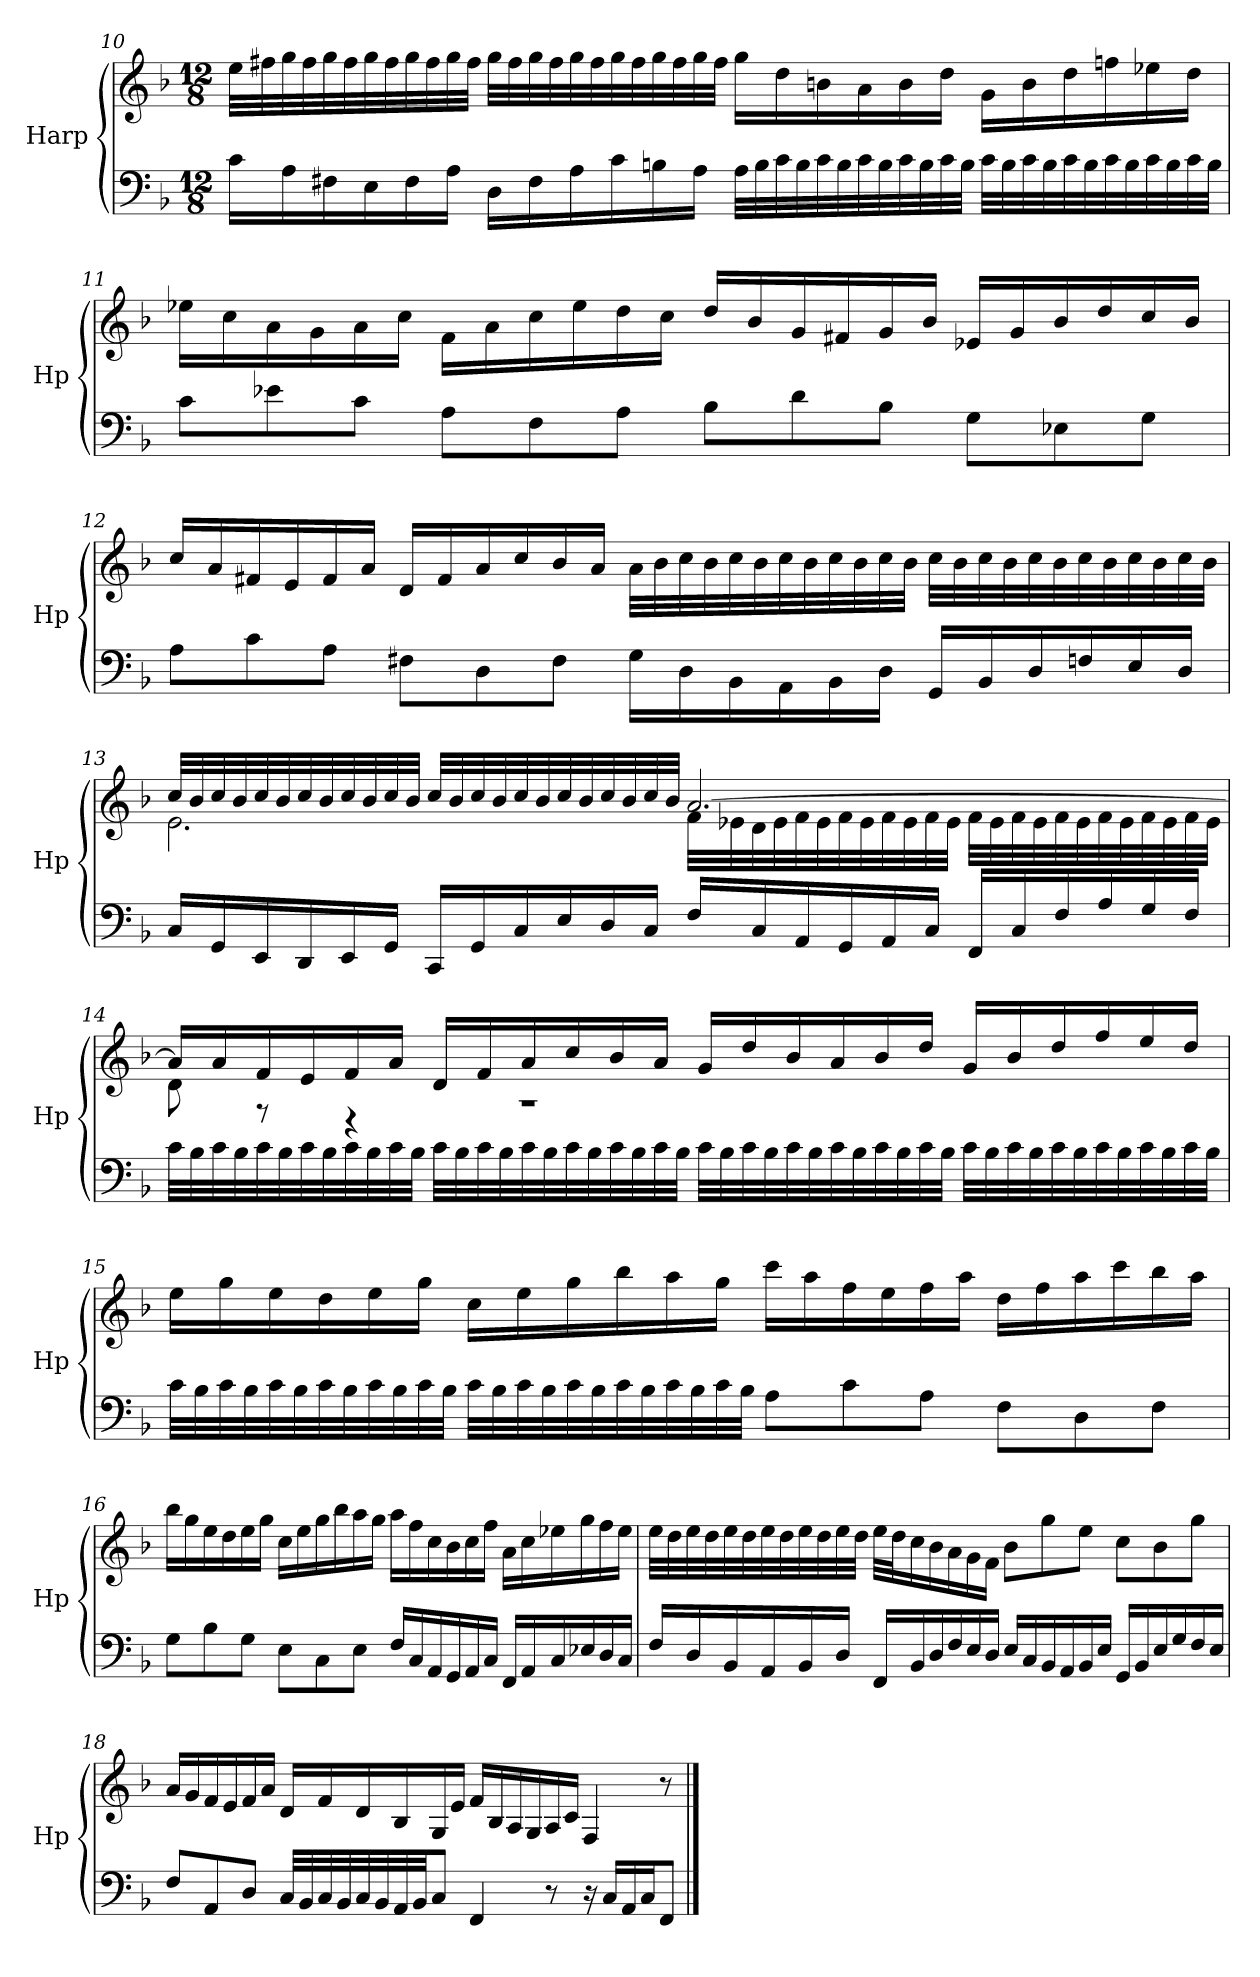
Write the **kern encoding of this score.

**kern	**kern
*part1	*part1
*staff2	*staff1
*I"Harp	*
*I'Hp	*
!!LO:LB:g=z
*clefF4	*clefG2
*k[b-]	*k[b-]
*M12/8	*M12/8
=10	=10
16c\LL	32ee\LLL
.	32ff#X\
16A\	32gg\
.	32ff#\
16F#X\	32gg\
.	32ff#\
16E\	32gg\
.	32ff#\
16F#\	32gg\
.	32ff#\
16A\JJ	32gg\
.	32ff#\JJJ
16D\LL	32gg\LLL
.	32ff#\
16F#\	32gg\
.	32ff#\
16A\	32gg\
.	32ff#\
16c\	32gg\
.	32ff#\
16Bn\	32gg\
.	32ff#\
16A\JJ	32gg\
.	32ff#\JJJ
32A\LLL	16gg\LL
32B\	.
32c\	16dd\
32B\	.
32c\	16bn\
32B\	.
32c\	16a\
32B\	.
32c\	16b\
32B\	.
32c\	16dd\JJ
32B\JJJ	.
32c\LLL	16g\LL
32B\	.
32c\	16b\
32B\	.
32c\	16dd\
32B\	.
32c\	16ffn\
32B\	.
32c\	16ee-X\
32B\	.
32c\	16dd\JJ
32B\JJJ	.
!!LO:LB:g=z
=11	=11
8c\L	16ee-X\LL
.	16cc\
8e-X\	16a\
.	16g\
8c\J	16a\
.	16cc\JJ
8A\L	16f\LL
.	16a\
8F\	16cc\
.	16ee-\
8A\J	16dd\
.	16cc\JJ
8B-\L	16dd/LL
.	16b-/
8d\	16g/
.	16f#X/
8B-\J	16g/
.	16b-/JJ
8G\L	16e-X/LL
.	16g/
8E-X\	16b-/
.	16dd/
8G\J	16cc/
.	16b-/JJ
!!LO:PB:g=z
=12	=12
8A\L	16cc/LL
.	16a/
8c\	16f#X/
.	16e/
8A\J	16f#/
.	16a/JJ
8F#X\L	16d/LL
.	16f#/
8D\	16a/
.	16cc/
8F#\J	16b-/
.	16a/JJ
16G\LL	32a\LLL
.	32b-\
16D\	32cc\
.	32b-\
16BB-\	32cc\
.	32b-\
16AA\	32cc\
.	32b-\
16BB-\	32cc\
.	32b-\
16D\JJ	32cc\
.	32b-\JJJ
16GG/LL	32cc\LLL
.	32b-\
16BB-/	32cc\
.	32b-\
16D/	32cc\
.	32b-\
16Fn/	32cc\
.	32b-\
16E/	32cc\
.	32b-\
16D/JJ	32cc\
.	32b-\JJJ
!!LO:LB:g=z
=13	=13
*	*^
16C/LL	32cc/LLL	2.e\
.	32b-/	.
16GG/	32cc/	.
.	32b-/	.
16EE/	32cc/	.
.	32b-/	.
16DD/	32cc/	.
.	32b-/	.
16EE/	32cc/	.
.	32b-/	.
16GG/JJ	32cc/	.
.	32b-/JJJ	.
16CC/LL	32cc/LLL	.
.	32b-/	.
16GG/	32cc/	.
.	32b-/	.
16C/	32cc/	.
.	32b-/	.
16E/	32cc/	.
.	32b-/	.
16D/	32cc/	.
.	32b-/	.
16C/JJ	32cc/	.
.	32b-/JJJ	.
16F/LL	[2.a/	32f\LLL
.	.	32e-X\
16C/	.	32d\
.	.	32e-\
16AA/	.	32f\
.	.	32e-\
16GG/	.	32f\
.	.	32e-\
16AA/	.	32f\
.	.	32e-\
16C/JJ	.	32f\
.	.	32e-\JJJ
16FF/LL	.	32f\LLL
.	.	32e-\
16C/	.	32f\
.	.	32e-\
16F/	.	32f\
.	.	32e-\
16A/	.	32f\
.	.	32e-\
16G/	.	32f\
.	.	32e-\
16F/JJ	.	32f\
.	.	32e-\JJJ
!!LO:LB:g=z	!!
=14	=14	=14
32c\LLL	16a/LL]	8d\
32B-\	.	.
32c\	16a/	.
32B-\	.	.
32c\	16f/	8rF
32B-\	.	.
32c\	16e/	.
32B-\	.	.
32c\	16f/	4rD
32B-\	.	.
32c\	16a/JJ	.
32B-\JJJ	.	.
32c\LLL	16d/LL	.
32B-\	.	.
32c\	16f/	.
32B-\	.	.
32c\	16a/	1rA
32B-\	.	.
32c\	16cc/	.
32B-\	.	.
32c\	16b-/	.
32B-\	.	.
32c\	16a/JJ	.
32B-\JJJ	.	.
32c\LLL	16g/LL	.
32B-\	.	.
32c\	16dd/	.
32B-\	.	.
32c\	16b-/	.
32B-\	.	.
32c\	16a/	.
32B-\	.	.
32c\	16b-/	.
32B-\	.	.
32c\	16dd/JJ	.
32B-\JJJ	.	.
32c\LLL	16g/LL	.
32B-\	.	.
32c\	16b-/	.
32B-\	.	.
32c\	16dd/	.
32B-\	.	.
32c\	16ff/	.
32B-\	.	.
32c\	16ee/	.
32B-\	.	.
32c\	16dd/JJ	.
32B-\JJJ	.	.
*	*v	*v
!!LO:LB:g=z
=15	=15
32c\LLL	16ee\LL
32B-\	.
32c\	16gg\
32B-\	.
32c\	16ee\
32B-\	.
32c\	16dd\
32B-\	.
32c\	16ee\
32B-\	.
32c\	16gg\JJ
32B-\JJJ	.
32c\LLL	16cc\LL
32B-\	.
32c\	16ee\
32B-\	.
32c\	16gg\
32B-\	.
32c\	16bb-\
32B-\	.
32c\	16aa\
32B-\	.
32c\	16gg\JJ
32B-\JJJ	.
8A\L	16ccc\LL
.	16aa\
8c\	16ff\
.	16ee\
8A\J	16ff\
.	16aa\JJ
8F\L	16dd\LL
.	16ff\
8D\	16aa\
.	16ccc\
8F\J	16bb-\
.	16aa\JJ
!!LO:LB:g=z
=16	=16
8G\L	16bb-\LL
.	16gg\
8B-\	16ee\
.	16dd\
8G\J	16ee\
.	16gg\JJ
8E\L	16cc\LL
.	16ee\
8C\	16gg\
.	16bb-\
8E\J	16aa\
.	16gg\JJ
16F/LL	16aa\LL
16C/	16ff\
16AA/	16cc\
16GG/	16b-\
16AA/	16cc\
16C/JJ	16ff\JJ
16FF/LL	16a\LL
16AA/	16cc\
16C/	16ee-X\
16E-X/	16gg\
16D/	16ff\
16C/JJ	16ee-\JJ
!!LO:LB:g=z
=17	=17
16F/LL	32ee\LLL
.	32dd\
16D/	32ee\
.	32dd\
16BB-/	32ee\
.	32dd\
16AA/	32ee\
.	32dd\
16BB-/	32ee\
.	32dd\
16D/JJ	32ee\
.	32dd\JJJ
16FF/LL	32ee\LLL
.	32dd\J
16BB-/	16cc\
16D/	16b-\
16F/	16a\
16E/	16g\
16D/JJ	16f\JJ
16E/LL	8b-\L
16C/	.
16BB-/	8gg\
16AA/	.
16BB-/	8ee\J
16E/JJ	.
16GG/LL	8cc\L
16BB-/	.
16E/	8b-\
16G/	.
16F/	8gg\J
16E/JJ	.
!!LO:PB:g=z
=18	=18
8F/L	16a/LL
.	16g/
8AA/	16f/
.	16e/
8D/J	16f/
.	16a/JJ
32C/LLL	16d/LL
32BB-/	.
32C/	16f/
32BB-/	.
32C/	16d/
32BB-/	.
32AA/	16B-/
32BB-/JJ	.
8C/J	16G/
.	16e/JJ
4FF/	16f/LL
.	16B-/
.	16A/
.	16G/
8r	16A/
.	16c/JJ
16r	4F/
16C/LL	.
16AA/	.
16C/J	.
8FF/J	8r
==	==
*-	*-
